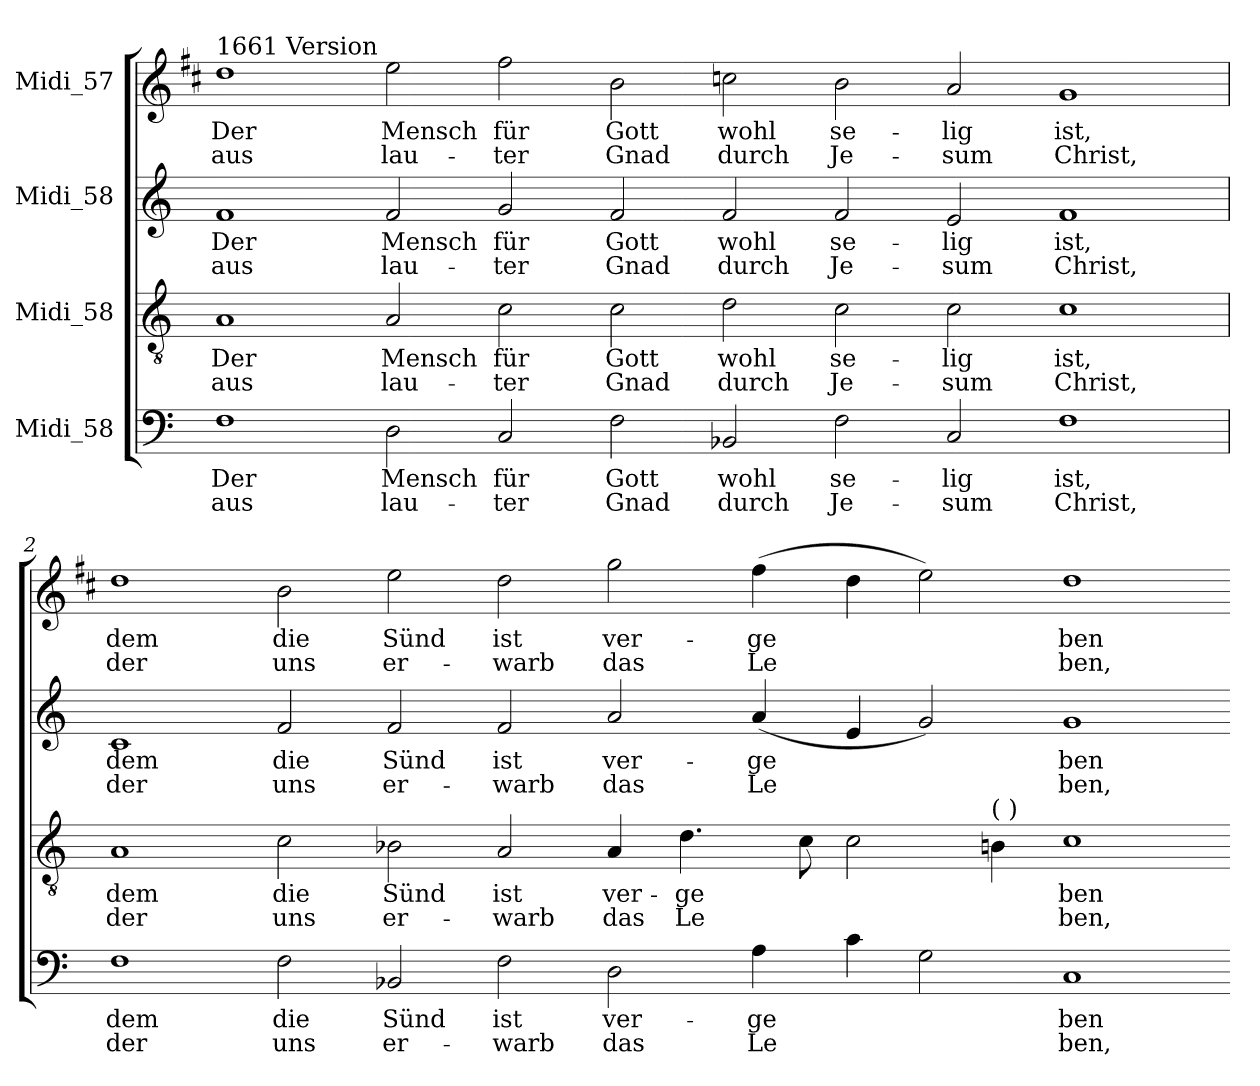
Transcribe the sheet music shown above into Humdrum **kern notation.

**kern	**text	**text	**kern	**text	**text	**kern	**text	**text	**kern	**text	**text
*part4	*part4	*part4	*part3	*part3	*part3	*part2	*part2	*part2	*part1	*part1	*part1
*staff4	*staff4	*staff4	*staff3	*staff3	*staff3	*staff2	*staff2	*staff2	*staff1	*staff1	*staff1
*I"Midi_58	*	*	*I"Midi_58	*	*	*I"Midi_58	*	*	*I"Midi_57	*	*
*clefF4	*	*	*clefGv2	*	*	*clefG2	*	*	*clefG2	*	*
*	*	*	*	*	*	*	*	*	*ITrd1c2	*	*
*k[]	*	*	*k[]	*	*	*k[]	*	*	*k[]	*	*
*C:	*	*	*C:	*	*	*C:	*	*	*C:	*	*
=1	=1	=1	=1	=1	=1	=1	=1	=1	=1	=1	=1
!	!	!	!	!	!	!	!	!	!LO:TX:a:t=1661 Version	!	!
!	!LO:LY:b	!LO:LY:b	!	!LO:LY:b	!LO:LY:b	!	!LO:LY:b	!LO:LY:b	!	!LO:LY:b	!LO:LY:b
1F	Der	aus	1A	Der	aus	1f	Der	aus	1cc	Der	aus
!	!LO:LY:b	!LO:LY:b	!	!LO:LY:b	!LO:LY:b	!	!LO:LY:b	!LO:LY:b	!	!LO:LY:b	!LO:LY:b
2D	Mensch	lau-	2A	Mensch	lau-	2f	Mensch	lau-	2dd	Mensch	lau-
!	!LO:LY:b	!LO:LY:b	!	!LO:LY:b	!LO:LY:b	!	!LO:LY:b	!LO:LY:b	!	!LO:LY:b	!LO:LY:b
2C	-für	ter	2c	-für	ter	2g	-für	ter	2ee	-für	ter
!	!LO:LY:b	!LO:LY:b	!	!LO:LY:b	!LO:LY:b	!	!LO:LY:b	!LO:LY:b	!	!LO:LY:b	!LO:LY:b
2F	Gott	Gnad	2c	Gott	Gnad	2f	Gott	Gnad	2a	Gott	Gnad
!	!LO:LY:b	!LO:LY:b	!	!LO:LY:b	!LO:LY:b	!	!LO:LY:b	!LO:LY:b	!	!LO:LY:b	!LO:LY:b
2BB-X	wohl	durch	2d	wohl	durch	2f	wohl	durch	2b-X	wohl	durch
!	!LO:LY:b	!LO:LY:b	!	!LO:LY:b	!LO:LY:b	!	!LO:LY:b	!LO:LY:b	!	!LO:LY:b	!LO:LY:b
2F	se-	-Je-	2c	se-	-Je-	2f	se-	-Je-	2a	se-	-Je-
!	!LO:LY:b	!LO:LY:b	!	!LO:LY:b	!LO:LY:b	!	!LO:LY:b	!LO:LY:b	!	!LO:LY:b	!LO:LY:b
2C	-lig	sum	2c	-lig	sum	2e	-lig	sum	2g	-lig	sum
!	!LO:LY:b	!LO:LY:b	!	!LO:LY:b	!LO:LY:b	!	!LO:LY:b	!LO:LY:b	!	!LO:LY:b	!LO:LY:b
1F	ist,	Christ,	1c	ist,	Christ,	1f	ist,	Christ,	1f	ist,	Christ,
=2	=2	=2	=2	=2	=2	=2	=2	=2	=2	=2	=2
!	!LO:LY:b	!LO:LY:b	!	!LO:LY:b	!LO:LY:b	!	!LO:LY:b	!LO:LY:b	!	!LO:LY:b	!LO:LY:b
1F	dem	der	1A	dem	der	1c	dem	der	1cc	dem	der
!	!LO:LY:b	!LO:LY:b	!	!LO:LY:b	!LO:LY:b	!	!LO:LY:b	!LO:LY:b	!	!LO:LY:b	!LO:LY:b
2F	die	uns	2c	die	uns	2f	die	uns	2a	die	uns
!	!LO:LY:b	!LO:LY:b	!	!LO:LY:b	!LO:LY:b	!	!LO:LY:b	!LO:LY:b	!	!LO:LY:b	!LO:LY:b
2BB-X	Sünd	er-	2B-X	Sünd	er-	2f	Sünd	er-	2dd	Sünd	er-
!	!LO:LY:b	!LO:LY:b	!	!LO:LY:b	!LO:LY:b	!	!LO:LY:b	!LO:LY:b	!	!LO:LY:b	!LO:LY:b
2F	-ist	warb	2A	-ist	warb	2f	-ist	warb	2cc	-ist	warb
!	!LO:LY:b	!LO:LY:b	!	!LO:LY:b	!LO:LY:b	!	!LO:LY:b	!LO:LY:b	!	!LO:LY:b	!LO:LY:b
2D	ver-	-das	4A	ver-	-das	2a	ver-	-das	2ff	ver-	-das
!	!	!	!	!LO:LY:b	!LO:LY:b	!	!	!	!	!	!
.	.	.	4.d	ge	Le	.	.	.	.	.	.
!	!LO:LY:b	!LO:LY:b	!	!	!	!	!LO:LY:b	!LO:LY:b	!	!LO:LY:b	!LO:LY:b
4A	ge	Le	.	.	.	(<4a	ge	Le	(>4ee	ge	Le
.	.	.	8c	.	.	.	.	.	.	.	.
4c	.	.	2c	.	.	4e	.	.	4cc	.	.
2G	.	.	.	.	.	2g)	.	.	2dd)	.	.
!	!	!	!LO:TX:a:t=(  )	!	!	!	!	!	!	!	!
.	.	.	4B	.	.	.	.	.	.	.	.
!	!LO:LY:b	!LO:LY:b	!	!LO:LY:b	!LO:LY:b	!	!LO:LY:b	!LO:LY:b	!	!LO:LY:b	!LO:LY:b
1C	ben	ben,	1c	ben	ben,	1g	ben	ben,	1cc	ben	ben,
=-	=-	=-	=-	=-	=-	=-	=-	=-	=-	=-	=-
*-	*-	*-	*-	*-	*-	*-	*-	*-	*-	*-	*-
